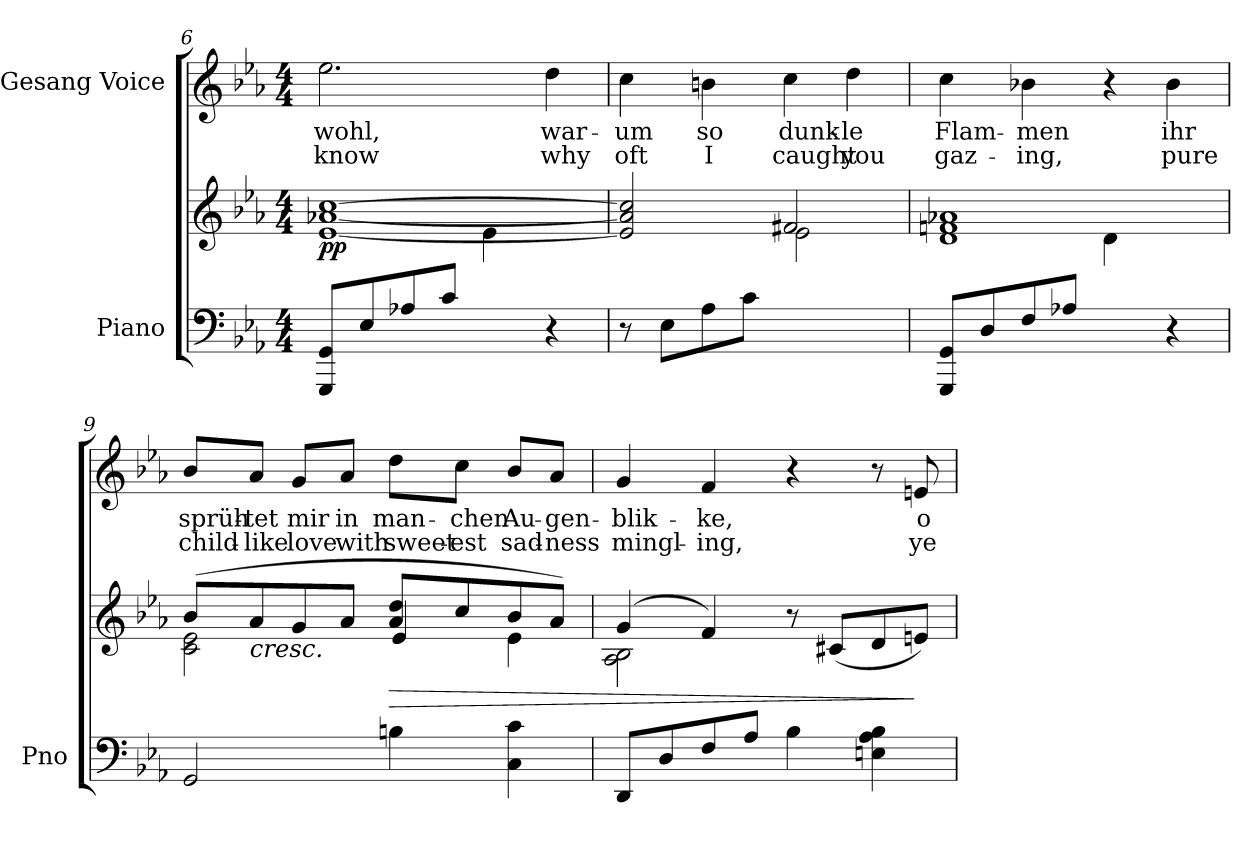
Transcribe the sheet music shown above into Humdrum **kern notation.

**kern	**kern	**dynam	**kern	**text	**text
*part2	*part2	*part2	*part1	*part1	*part1
*staff3	*staff2	*staff2/3	*staff1	*staff1	*staff1
*I"Piano	*	*	*I"Gesang Voice	*	*
*I'Pno	*	*	*	*	*
*clefF4	*clefG2	*	*clefG2	*	*
*k[b-e-a-]	*k[b-e-a-]	*	*k[b-e-a-]	*	*
*M4/4	*M4/4	*	*M4/4	*	*
=6	=6	=6	=6	=6	=6
*	*^	*	*	*	*
!	!	!	!LO:DY:b	!	!LO:LY:b	!LO:LY:b
(<8GGG/ 8GG/L	[>1e- [>1a-X [1cc	2ryy	pp	2.ee-\	wohl,	know
8E-/	.	.	.	.	.	.
8A-X/	.	.	.	.	.	.
8c/J	.	.	.	.	.	.
4ryy	.	4e-\)	.	.	.	.
!	!	!	!	!	!LO:LY:b	!LO:LY:b
4r	.	4ryy	.	4dd\	war-	why
=7	=7	=7	=7	=7	=7	=7
!	!	!	!	!	!LO:LY:b	!LO:LY:b
8r	2e-/] 2a-/] 2cc/]	2ryy	.	4cc\	-um	oft
(<8E-\L	.	.	.	.	.	.
!	!	!	!	!	!LO:LY:b	!LO:LY:b
8A-\	.	.	.	4bn\	so	I
8c\J	.	.	.	.	.	.
!	!	!	!	!	!LO:LY:b	!LO:LY:b
2ryy	2f#X/	2e-\)	.	4cc\	dunk-	caught
!	!	!	!	!	!LO:LY:b	!LO:LY:b
.	.	.	.	4dd\	-le	you
=8	=8	=8	=8	=8	=8	=8
!	!	!	!	!	!LO:LY:b	!LO:LY:b
8GGG/ 8GG/L	1d 1fn 1a-X	2ryy	.	4cc\	Flam-	gaz-
(<8D/	.	.	.	.	.	.
!	!	!	!	!	!LO:LY:b	!LO:LY:b
8F/	.	.	.	4b-X\	-men	-ing,
8A-X/J	.	.	.	.	.	.
4ryy	.	4d\)	.	4r	.	.
!	!	!	!	!	!LO:LY:b	!LO:LY:b
4r	.	4ryy	.	4b-\	ihr	pure
!!LO:LB:g=z
=9	=9	=9	=9	=9	=9	=9
!	!	!	!	!	!LO:LY:b	!LO:LY:b
2GG/	(>8b-/L	2c\ 2e-\	.	8b-/L	sprüh-	child-
!	!	!	!LO:HP:b	!	!LO:LY:b	!LO:LY:b
.	8a-/	.	<	8a-/J	-tet	-like
!	!	!	!	!	!LO:LY:b	!LO:LY:b
.	8g/	.	.	8g/L	mir	love
!	!	!	!	!	!LO:LY:b	!LO:LY:b
.	8a-/J	.	.	8a-/J	in	with
!	!	!	!LO:HP:b	!	!LO:LY:b	!LO:LY:b
4Bn\	8a-/ 8dd/L	4e-/	>	8dd\L	man-	sweet-
!	!	!	!	!	!LO:LY:b	!LO:LY:b
.	8cc/	.	.	8cc\J	-chen	-est
!	!	!	!	!	!LO:LY:b	!LO:LY:b
4C\ 4c\	8b-/	4e-\	.	8b-/L	Au-	sad-
!	!	!	!	!	!LO:LY:b	!LO:LY:b
.	8a-/J)	.	[	8a-/J	-gen-	-ness
=10	=10	=10	=10	=10	=10	=10
!	!	!	!	!	!LO:LY:b	!LO:LY:b
8DD/L	(4g/	2A-\ 2B-\	.	4g/	-blik-	mingl-
8D/	.	.	.	.	.	.
!	!	!	!	!	!LO:LY:b	!LO:LY:b
8F/	4f/)	.	.	4f/	-ke,	-ing,
8A-/J	.	.	.	.	.	.
4B-\	8r	2ryy	.	4r	.	.
.	(8c#X/L	.	.	.	.	.
4En\ 4A-\ 4B-\	8d/	.	.	8r	.	.
!	!	!	!	!	!LO:LY:b	!LO:LY:b
.	8en/J)	.	]	8en/	o	ye
*	*v	*v	*	*	*	*
=	=	=	=	=	=
*-	*-	*-	*-	*-	*-
